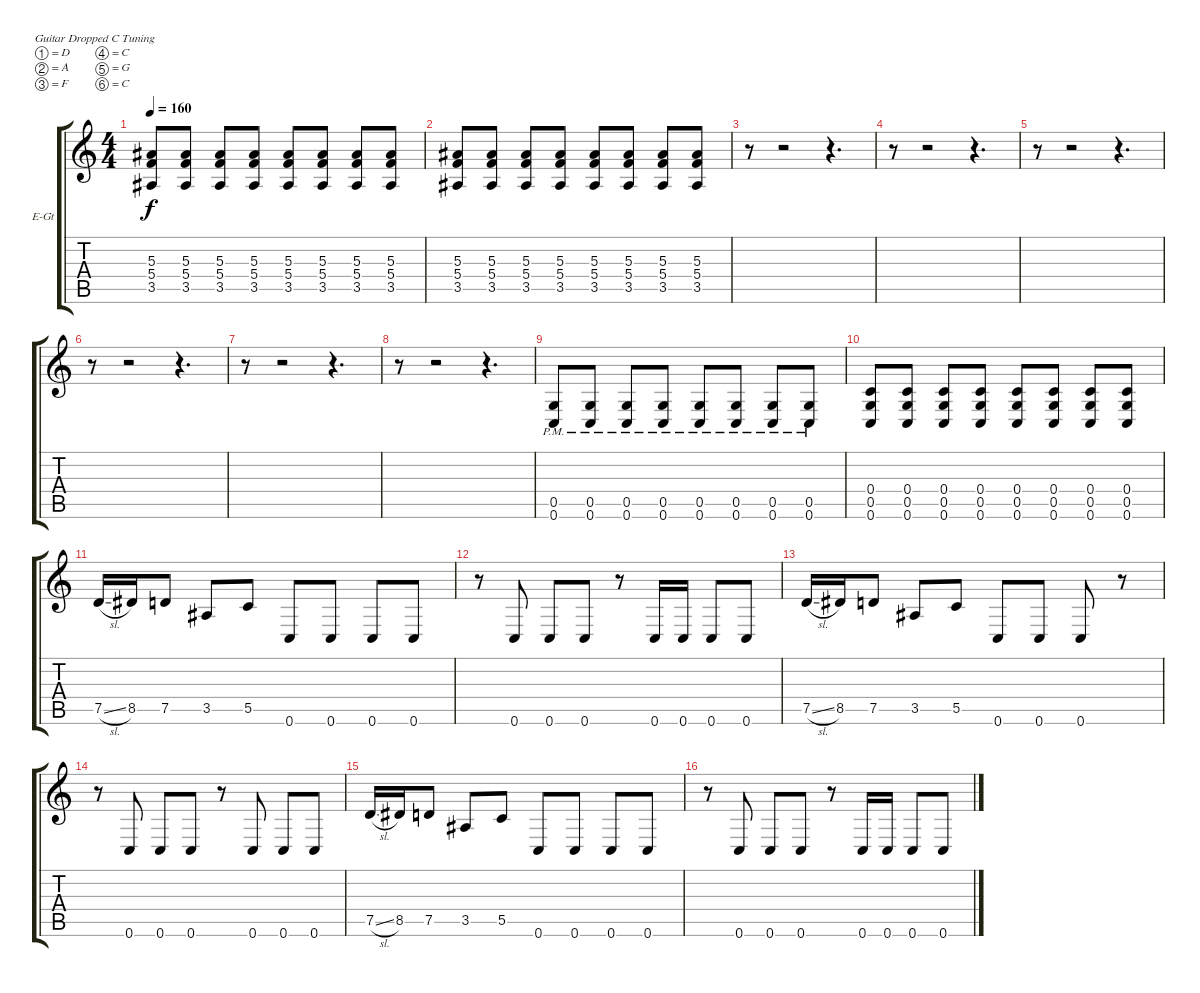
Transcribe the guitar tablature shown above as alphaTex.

\bracketExtendMode groupsimilarinstruments
\firstSystemTrackNameOrientation horizontal
\otherSystemsTrackNameOrientation horizontal
\track ("Track 1" "E-Gt") {instrument distortionguitar}
\staff {score tabs}
\tuning (D4 A3 F3 C3 G2 C2)
\ts (4 4)
\tempo 160
\clef g2
\ks c
(5.3 5.4 3.5).8{dy f} (5.3 5.4 3.5).8 (5.3 5.4 3.5).8 (5.3 5.4 3.5).8 (5.3 5.4 3.5).8 (5.3 5.4 3.5).8 (5.3 5.4 3.5).8 (5.3 5.4 3.5).8 |
(5.3 5.4 3.5).8 (5.3 5.4 3.5).8 (5.3 5.4 3.5).8 (5.3 5.4 3.5).8 (5.3 5.4 3.5).8 (5.3 5.4 3.5).8 (5.3 5.4 3.5).8 (5.3 5.4 3.5).8 |
r.8 r.2 r.4{d} |
r.8 r.2 r.4{d} |
r.8 r.2 r.4{d} |
r.8 r.2 r.4{d} |
r.8 r.2 r.4{d} |
r.8 r.2 r.4{d} |
(0.5{pm} 0.6{pm}).8 (0.5{pm} 0.6{pm}).8 (0.5{pm} 0.6{pm}).8 (0.5{pm} 0.6{pm}).8 (0.5{pm} 0.6{pm}).8 (0.5{pm} 0.6{pm}).8 (0.5 0.6{pm}).8 (0.5 0.6{pm}).8 |
(0.4 0.5 0.6).8 (0.4 0.5 0.6).8 (0.4 0.5 0.6).8 (0.4 0.5 0.6).8 (0.4 0.5 0.6).8 (0.4 0.5 0.6).8 (0.4 0.5 0.6).8 (0.4 0.5 0.6).8 |
7.5{sl}.16 8.5.16 7.5.8 3.5.8 5.5.8 0.6.8 0.6.8 0.6.8 0.6.8 |
r.8 0.6.8 0.6.8 0.6.8 r.8 0.6.16 0.6.16 0.6.8 0.6.8 |
7.5{sl}.16 8.5.16 7.5.8 3.5.8 5.5.8 0.6.8 0.6.8 0.6.8 r.8 |
r.8 0.6.8 0.6.8 0.6.8 r.8 0.6.8 0.6.8 0.6.8 |
7.5{sl}.16 8.5.16 7.5.8 3.5.8 5.5.8 0.6.8 0.6.8 0.6.8 0.6.8 |
r.8 0.6.8 0.6.8 0.6.8 r.8 0.6.16 0.6.16 0.6.8 0.6.8
